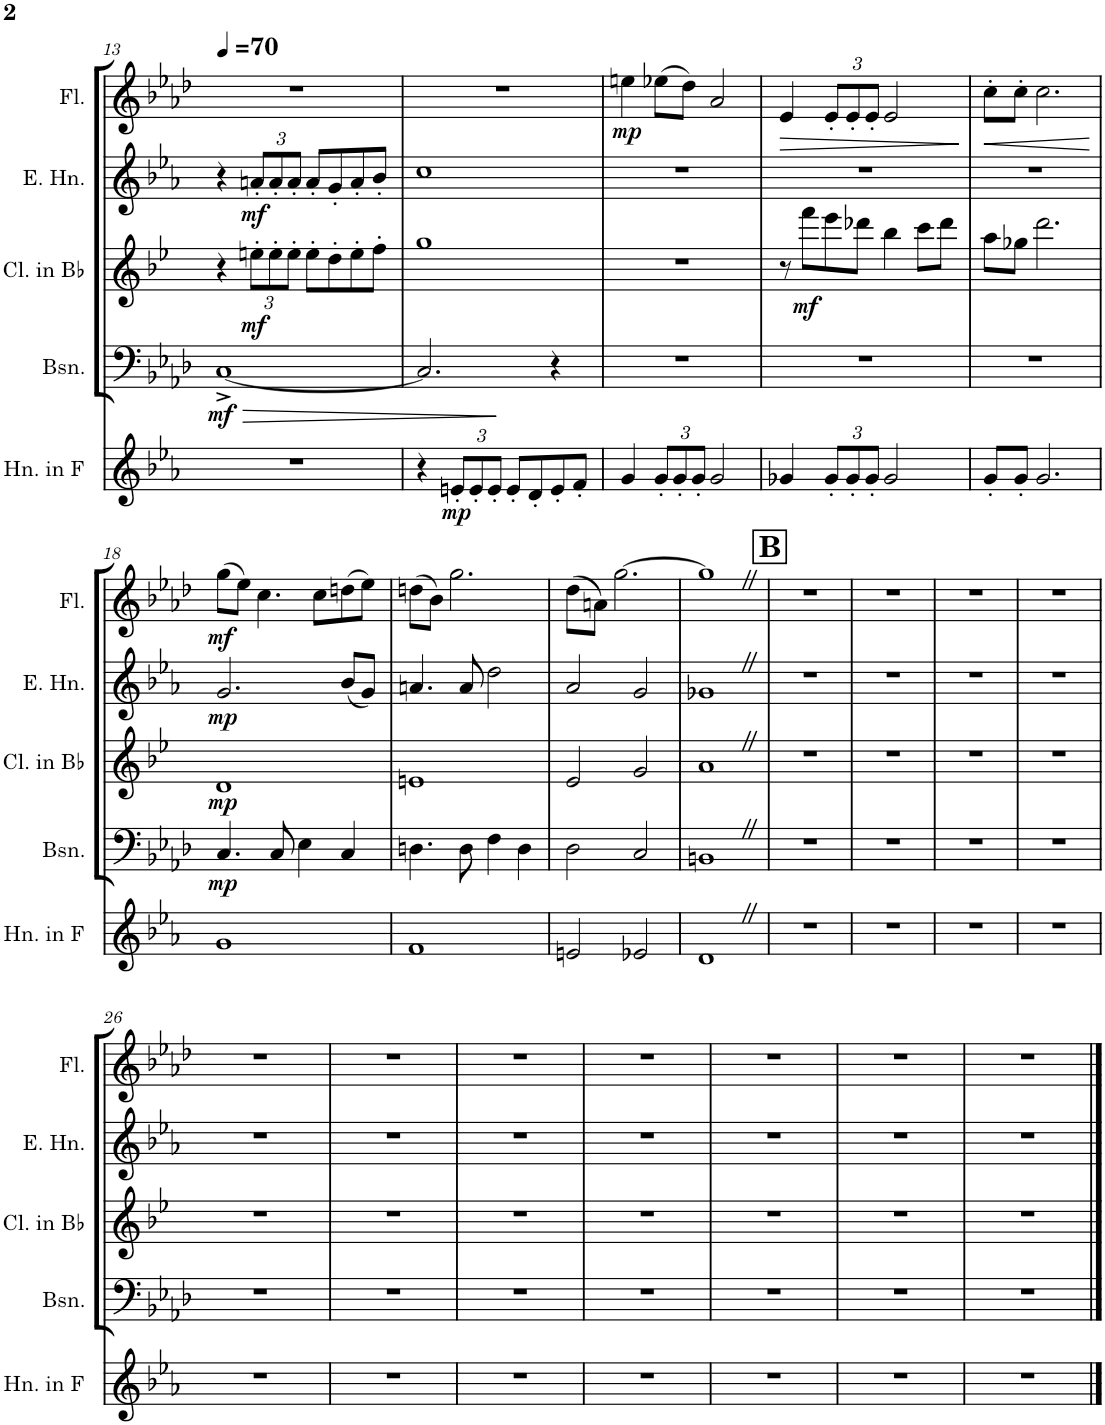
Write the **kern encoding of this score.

**kern	**dynam	**kern	**dynam	**kern	**dynam	**kern	**dynam	**kern	**dynam
*part5	*part5	*part4	*part4	*part3	*part3	*part2	*part2	*part1	*part1
*staff5	*staff5	*staff4	*staff4	*staff3	*staff3	*staff2	*staff2	*staff1	*staff1
*I"Horn in F	*	*I"Bassoon	*	*I"Clarinet in Bb	*	*I"English Horn	*	*I"Flute	*
*I'Hn. in F	*	*I'Bsn.	*	*I'Cl. in Bb	*	*I'E. Hn.	*	*I'Fl.	*
!!LO:PB:g=z
*clefG2	*	*clefF4	*	*clefG2	*	*clefG2	*	*clefG2	*
*Trd4c7	*	*	*	*Trd1c2	*	*Trd4c7	*	*	*
*k[b-e-a-]	*	*k[b-e-a-d-]	*	*k[b-e-]	*	*k[b-e-a-]	*	*k[b-e-a-d-]	*
*M2/2	*	*M2/2	*	*M2/2	*	*M2/2	*	*M2/2	*
*met(c|)	*	*met(c|)	*	*met(c|)	*	*met(c|)	*	*met(c|)	*
*MM70	*	*MM70	*	*MM70	*	*MM70	*	*MM70	*
=13	=13	=13	=13	=13	=13	=13	=13	=13	=13
!	!	!	!LO:HP:b	!	!	!	!	!	!
!	!	!	!LO:DY:n=1:b	!	!	!	!	!	!
1r	.	[1C^	> mf	4r	.	4r	.	1r	.
*	*	*	*	*Xbrackettup	*	*Xbrackettup	*	*	*
!	!	!	!	!	!LO:DY:b	!	!LO:DY:b	!	!
.	.	.	.	12een'\L	mf	12an'/L	mf	.	.
.	.	.	.	12ee'\	.	12a'/	.	.	.
.	.	.	.	12ee'\J	.	12a'/J	.	.	.
.	.	.	.	8ee'\L	.	8a'/L	.	.	.
.	.	.	.	8dd'\	.	8g'/	.	.	.
.	.	.	.	8ee'\	.	8a'/	.	.	.
.	.	.	.	8ff'\J	.	8b-'/J	.	.	.
=14	=14	=14	=14	=14	=14	=14	=14	=14	=14
4r	.	2.C/]	.	1gg	.	1cc	.	1r	.
*Xbrackettup	*	*	*	*	*	*	*	*	*
!	!LO:DY:b	!	!	!	!	!	!	!	!
12en'/L	mp	.	.	.	.	.	.	.	.
12e'/	.	.	.	.	.	.	.	.	.
12e'/J	.	.	.	.	.	.	.	.	.
8e'/L	.	.	.	.	.	.	.	.	.
8d'/	.	.	.	.	.	.	.	.	.
8e'/	.	4r	]	.	.	.	.	.	.
8f'/J	.	.	.	.	.	.	.	.	.
=15	=15	=15	=15	=15	=15	=15	=15	=15	=15
!	!	!	!	!	!	!	!	!	!LO:DY:b
4g/	.	1r	.	1r	.	1r	.	4een\	mp
12g'/L	.	.	.	.	.	.	.	(8ee-X\L	.
12g'/	.	.	.	.	.	.	.	.	.
.	.	.	.	.	.	.	.	8dd-\J)	.
12g'/J	.	.	.	.	.	.	.	.	.
2g/	.	.	.	.	.	.	.	2a-/	.
=16	=16	=16	=16	=16	=16	=16	=16	=16	=16
!	!	!	!	!	!	!	!	!	!LO:HP:b
4g-X/	.	1r	.	8r	.	1r	.	4e-/	>
!	!	!	!	!	!LO:DY:b	!	!	!	!
.	.	.	.	8fff\L	mf	.	.	.	.
*	*	*	*	*	*	*	*	*Xbrackettup	*
12g-'/L	.	.	.	8eee-\	.	.	.	12e-'/L	.
12g-'/	.	.	.	.	.	.	.	12e-'/	.
.	.	.	.	8ddd-X\J	.	.	.	.	.
12g-'/J	.	.	.	.	.	.	.	12e-'/J	.
2g-/	.	.	.	4bb-\	.	.	.	2e-/	.
.	.	.	.	8ccc\L	.	.	.	.	.
.	.	.	.	8ddd-\J	.	.	.	.	.
.	.	.	.	.	.	.	.	.	]
=17	=17	=17	=17	=17	=17	=17	=17	=17	=17
!	!	!	!	!	!	!	!	!	!LO:HP:b
8g'/L	.	1r	.	8aa\L	.	1r	.	8cc'\L	<
8g'/J	.	.	.	8gg-X\J	.	.	.	8cc'\J	.
2.g/	.	.	.	2.ddd\	.	.	.	2.cc\	.
.	.	.	.	.	.	.	.	.	[
!!LO:LB:g=z
=18	=18	=18	=18	=18	=18	=18	=18	=18	=18
!	!	!	!LO:DY:b	!	!LO:DY:b	!	!LO:DY:b	!	!LO:DY:b
1g	.	4.C/	mp	1d	mp	2.g/	mp	(8gg\L	mf
.	.	.	.	.	.	.	.	8ee-\J)	.
.	.	.	.	.	.	.	.	4.cc\	.
.	.	8C/	.	.	.	.	.	.	.
.	.	4E-\	.	.	.	.	.	.	.
.	.	.	.	.	.	.	.	8cc\L	.
.	.	4C/	.	.	.	(8b-/L	.	(8ddn\	.
.	.	.	.	.	.	8g/J)	.	8ee-\J)	.
=19	=19	=19	=19	=19	=19	=19	=19	=19	=19
1f	.	4.Dn\	.	1en	.	4.an/	.	(8ddn\L	.
.	.	.	.	.	.	.	.	8b-\J)	.
.	.	.	.	.	.	.	.	2.gg\	.
.	.	8D\	.	.	.	8a/	.	.	.
.	.	4F\	.	.	.	2dd\	.	.	.
.	.	4D\	.	.	.	.	.	.	.
=20	=20	=20	=20	=20	=20	=20	=20	=20	=20
2en/	.	2D-\	.	2e-/	.	2a-/	.	(8dd-\L	.
.	.	.	.	.	.	.	.	8an\J)	.
.	.	.	.	.	.	.	.	[2.gg\	.
2e-X/	.	2C/	.	2g/	.	2g/	.	.	.
=21	=21	=21	=21	=21	=21	=21	=21	=21	=21
1dZ	.	1BBnZ	.	1aZ	.	1g-XZ	.	1ggZ]	.
!!LO:REH:place=s1:a:B:cj:fs=14:t=B
=22	=22	=22	=22	=22	=22	=22	=22	=22	=22
1r	.	1r	.	1r	.	1r	.	1r	.
=23	=23	=23	=23	=23	=23	=23	=23	=23	=23
1r	.	1r	.	1r	.	1r	.	1r	.
=24	=24	=24	=24	=24	=24	=24	=24	=24	=24
1r	.	1r	.	1r	.	1r	.	1r	.
=25	=25	=25	=25	=25	=25	=25	=25	=25	=25
1r	.	1r	.	1r	.	1r	.	1r	.
!!LO:LB:g=z
=26	=26	=26	=26	=26	=26	=26	=26	=26	=26
1r	.	1r	.	1r	.	1r	.	1r	.
=27	=27	=27	=27	=27	=27	=27	=27	=27	=27
1r	.	1r	.	1r	.	1r	.	1r	.
=28	=28	=28	=28	=28	=28	=28	=28	=28	=28
1r	.	1r	.	1r	.	1r	.	1r	.
=29	=29	=29	=29	=29	=29	=29	=29	=29	=29
1r	.	1r	.	1r	.	1r	.	1r	.
=30	=30	=30	=30	=30	=30	=30	=30	=30	=30
1r	.	1r	.	1r	.	1r	.	1r	.
=31	=31	=31	=31	=31	=31	=31	=31	=31	=31
1r	.	1r	.	1r	.	1r	.	1r	.
=32	=32	=32	=32	=32	=32	=32	=32	=32	=32
1r	.	1r	.	1r	.	1r	.	1r	.
==	==	==	==	==	==	==	==	==	==
*-	*-	*-	*-	*-	*-	*-	*-	*-	*-
